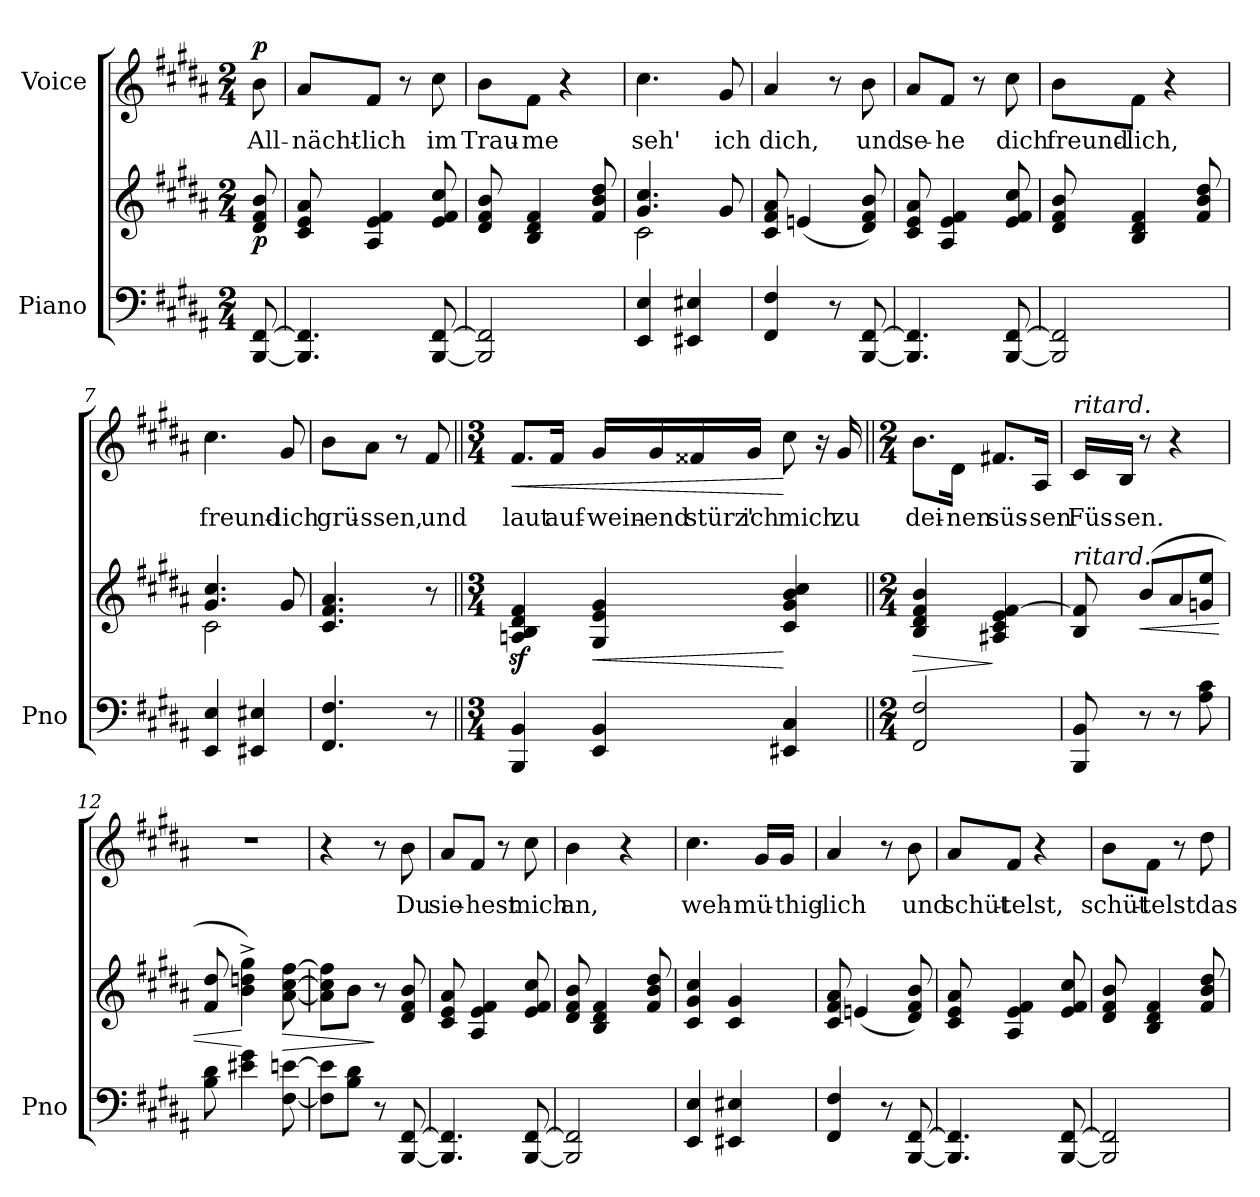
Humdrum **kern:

**kern	**kern	**dynam	**kern	**text	**dynam
*part2	*part2	*part2	*part1	*part1	*part1
*staff3	*staff2	*staff2/3	*staff1	*staff1	*staff1
*I"Piano	*	*	*I"Voice	*	*
*I'Pno	*	*	*	*	*
*clefF4	*clefG2	*	*clefG2	*	*
*k[f#c#g#d#a#]	*k[f#c#g#d#a#]	*	*k[f#c#g#d#a#]	*	*
*M2/4	*M2/4	*	*M2/4	*	*
*MM60	*MM60	*	*MM60	*	*
=	=	=	=	=	=
!	!	!LO:DY:b	!	!LO:LY:b	!LO:DY:a
[8BBB/ [8FF#/	8d#/ 8f#/ 8b/	p	8b\	All-	p
=1	=1	=1	=1	=1	=1
!	!	!	!	!LO:LY:b	!
4.BBB/] 4.FF#/]	8c#/ 8e/ 8a#/	.	8a#/L	-nächt-	.
!	!	!	!	!LO:LY:b	!
.	4A#/ 4e/ 4f#/	.	8f#/J	-lich	.
.	.	.	8r	.	.
!	!	!	!	!LO:LY:b	!
[8BBB/ [8FF#/	8e/ 8f#/ 8cc#/	.	8cc#\	im	.
=2	=2	=2	=2	=2	=2
!	!	!	!	!LO:LY:b	!
2BBB/] 2FF#/]	8d#/ 8f#/ 8b/	.	8b\L	Trau-	.
!	!	!	!	!LO:LY:b	!
.	4B/ 4d#/ 4f#/	.	8f#\J	-me	.
.	.	.	4r	.	.
.	8f#/ 8b/ 8dd#/	.	.	.	.
=3	=3	=3	=3	=3	=3
*	*^	*	*	*	*
!	!	!	!	!	!LO:LY:b	!
4EE/ 4E/	4.g#/ 4.cc#/	2c#\	.	4.cc#\	seh'	.
4EE#X/ 4E#X/	.	.	.	.	.	.
!	!	!	!	!	!LO:LY:b	!
.	8g#/	.	.	8g#/	ich	.
*	*v	*v	*	*	*	*
=4	=4	=4	=4	=4	=4
!	!	!	!	!LO:LY:b	!
4FF#/ 4F#/	8c#/ 8f#/ 8a#/	.	4a#/	dich,	.
.	(<4en/	.	.	.	.
8r	.	.	8r	.	.
!	!	!	!	!LO:LY:b	!
[8BBB/ [8FF#/	8d#/ 8f#/ 8b/)	.	8b\	und	.
!!LO:LB:g=z
=5	=5	=5	=5	=5	=5
!	!	!	!	!LO:LY:b	!
4.BBB/] 4.FF#/]	8c#/ 8e/ 8a#/	.	8a#/L	se-	.
!	!	!	!	!LO:LY:b	!
.	4A#/ 4e/ 4f#/	.	8f#/J	-he	.
.	.	.	8r	.	.
!	!	!	!	!LO:LY:b	!
[8BBB/ [8FF#/	8e/ 8f#/ 8cc#/	.	8cc#\	dich	.
=6	=6	=6	=6	=6	=6
!	!	!	!	!LO:LY:b	!
2BBB/] 2FF#/]	8d#/ 8f#/ 8b/	.	8b\L	freund-	.
!	!	!	!	!LO:LY:b	!
.	4B/ 4d#/ 4f#/	.	8f#\J	-lich,	.
.	.	.	4r	.	.
.	8f#/ 8b/ 8dd#/	.	.	.	.
=7	=7	=7	=7	=7	=7
*	*^	*	*	*	*
!	!	!	!	!	!LO:LY:b	!
4EE/ 4E/	4.g#/ 4.cc#/	2c#\	.	4.cc#\	freund-	.
4EE#X/ 4E#X/	.	.	.	.	.	.
!	!	!	!	!	!LO:LY:b	!
.	8g#/	.	.	8g#/	-lich	.
*	*v	*v	*	*	*	*
=8	=8	=8	=8	=8	=8
!	!	!	!	!LO:LY:b	!
4.FF#/ 4.F#/	4.c#/ 4.f#/ 4.a#/	.	8b\L	grü-	.
!	!	!	!	!LO:LY:b	!
.	.	.	8a#\J	-ssen,	.
.	.	.	8r	.	.
!	!	!	!	!LO:LY:b	!
8r	8r	.	8f#/	und	.
=9||	=9||	=9||	=9||	=9||	=9||
*M3/4	*M3/4	*	*M3/4	*	*
!	!	!	!	!LO:LY:b	!LO:HP:b
4BBB/ 4BB/	4An/z< 4B/z< 4d#/z< 4f#/z<	.	8.f#/L	laut	<
!	!	!	!	!LO:LY:b	!
.	.	.	16f#/Jk	auf-	.
!	!	!LO:HP:b	!	!LO:LY:b	!
4EE/ 4BB/	4G#/ 4e/ 4g#/	<	16g#/LL	-wein-	.
!	!	!	!	!LO:LY:b	!
.	.	.	16g#/	-end	.
!	!	!	!	!LO:LY:b	!
.	.	.	16f##X/	stürz'	.
!	!	!	!	!LO:LY:b	!
.	.	.	16g#/JJ	ich	.
!	!	!	!	!LO:LY:b	!
4EE#X/ 4C#/	4c#/ 4g#/ 4b/ 4cc#/	[	8cc#\	mich	[
.	.	.	16r	.	.
!	!	!	!	!LO:LY:b	!
.	.	.	16g#/	zu	.
!!LO:LB:g=z
=10||	=10||	=10||	=10||	=10||	=10||
*M2/4	*M2/4	*	*M2/4	*	*
!	!	!LO:HP:b	!	!LO:LY:b	!
2FF#/ 2F#/	4B/ 4d#/ 4f#/ 4b/	>	8.b\L	dei-	.
!	!	!	!	!LO:LY:b	!
.	.	.	16d#\Jk	-nen	.
!	!	!	!	!LO:LY:b	!
.	4A#X/ 4c#/ 4e/ [4f#/	]	8.f#X/L	süs-	.
!	!	!	!	!LO:LY:b	!
.	.	.	16A#/Jk	-sen	.
=11	=11	=11	=11	=11	=11
*	*	*	*MM58	*	*
!	!	!	!LO:TX:a:i:t=ritard.	!	!
!	!LO:TX:a:i:t=ritard.	!	!	!	!
!	!	!	!	!LO:LY:b	!
8BBB/ 8BB/	8B/ 8f#/]	.	16c#/LL	Füs-	.
!	!	!	!	!LO:LY:b	!
.	.	.	16B/JJ	-sen.	.
!	!	!LO:HP:b	!	!	!
8r	(>8b/L	<	8r	.	.
*	*	*	*MM56	*	*
8r	8a#/	.	4r	.	.
8A#\ 8c#\	8gn/ 8ee/J	.	.	.	.
=12	=12	=12	=12	=12	=12
*	*	*	*MM54	*	*
8B\ 8d#\	8f#/ 8dd#/	.	2r	.	.
4e#X\ 4g#\	4b\^ 4ddn\^ 4gg#\^)	[	.	.	.
!	!	!LO:HP:b	!	!	!
[8F#\ [8en\	[8a#\ [8cc#\ [8ff#\	>	.	.	.
=13	=13	=13	=13	=13	=13
8F#\] 8e\]L	8a#\] 8cc#\] 8ff#\]L	.	4r	.	.
8B\ 8d#\J	8b\J	.	.	.	.
*	*	*	*MM60	*	*
8r	8r	]	8r	.	.
!	!	!	!	!LO:LY:b	!
[8BBB/ [8FF#/	8d#/ 8f#/ 8b/	.	8b\	Du	.
=14	=14	=14	=14	=14	=14
!	!	!	!	!LO:LY:b	!
4.BBB/] 4.FF#/]	8c#/ 8e/ 8a#/	.	8a#/L	sie-	.
!	!	!	!	!LO:LY:b	!
.	4A#/ 4e/ 4f#/	.	8f#/J	-hest	.
.	.	.	8r	.	.
!	!	!	!	!LO:LY:b	!
[8BBB/ [8FF#/	8e/ 8f#/ 8cc#/	.	8cc#\	mich	.
!!LO:PB:g=z
=15	=15	=15	=15	=15	=15
!	!	!	!	!LO:LY:b	!
2BBB/] 2FF#/]	8d#/ 8f#/ 8b/	.	4b\	an,	.
.	4B/ 4d#/ 4f#/	.	.	.	.
.	.	.	4r	.	.
.	8f#/ 8b/ 8dd#/	.	.	.	.
=16	=16	=16	=16	=16	=16
!	!	!	!	!LO:LY:b	!
4EE/ 4E/	4c#/ 4g#/ 4cc#/	.	4.cc#\	weh-	.
4EE#X/ 4E#X/	4c#/ 4g#/	.	.	.	.
!	!	!	!	!LO:LY:b	!
.	.	.	16g#/LL	-mü-	.
!	!	!	!	!LO:LY:b	!
.	.	.	16g#/JJ	-thig-	.
=17	=17	=17	=17	=17	=17
!	!	!	!	!LO:LY:b	!
4FF#/ 4F#/	8c#/ 8f#/ 8a#/	.	4a#/	-lich	.
.	(<4en/	.	.	.	.
8r	.	.	8r	.	.
!	!	!	!	!LO:LY:b	!
[8BBB/ [8FF#/	8d#/ 8f#/ 8b/)	.	8b\	und	.
=18	=18	=18	=18	=18	=18
!	!	!	!	!LO:LY:b	!
4.BBB/] 4.FF#/]	8c#/ 8e/ 8a#/	.	8a#/L	schüt-	.
!	!	!	!	!LO:LY:b	!
.	4A#/ 4e/ 4f#/	.	8f#/J	-telst,	.
.	.	.	4r	.	.
[8BBB/ [8FF#/	8e/ 8f#/ 8cc#/	.	.	.	.
=19	=19	=19	=19	=19	=19
!	!	!	!	!LO:LY:b	!
2BBB/] 2FF#/]	8d#/ 8f#/ 8b/	.	8b\L	schüt-	.
!	!	!	!	!LO:LY:b	!
.	4B/ 4d#/ 4f#/	.	8f#\J	-telst	.
.	.	.	8r	.	.
!	!	!	!	!LO:LY:b	!
.	8f#/ 8b/ 8dd#/	.	8dd#\	das	.
=	=	=	=	=	=
*-	*-	*-	*-	*-	*-
